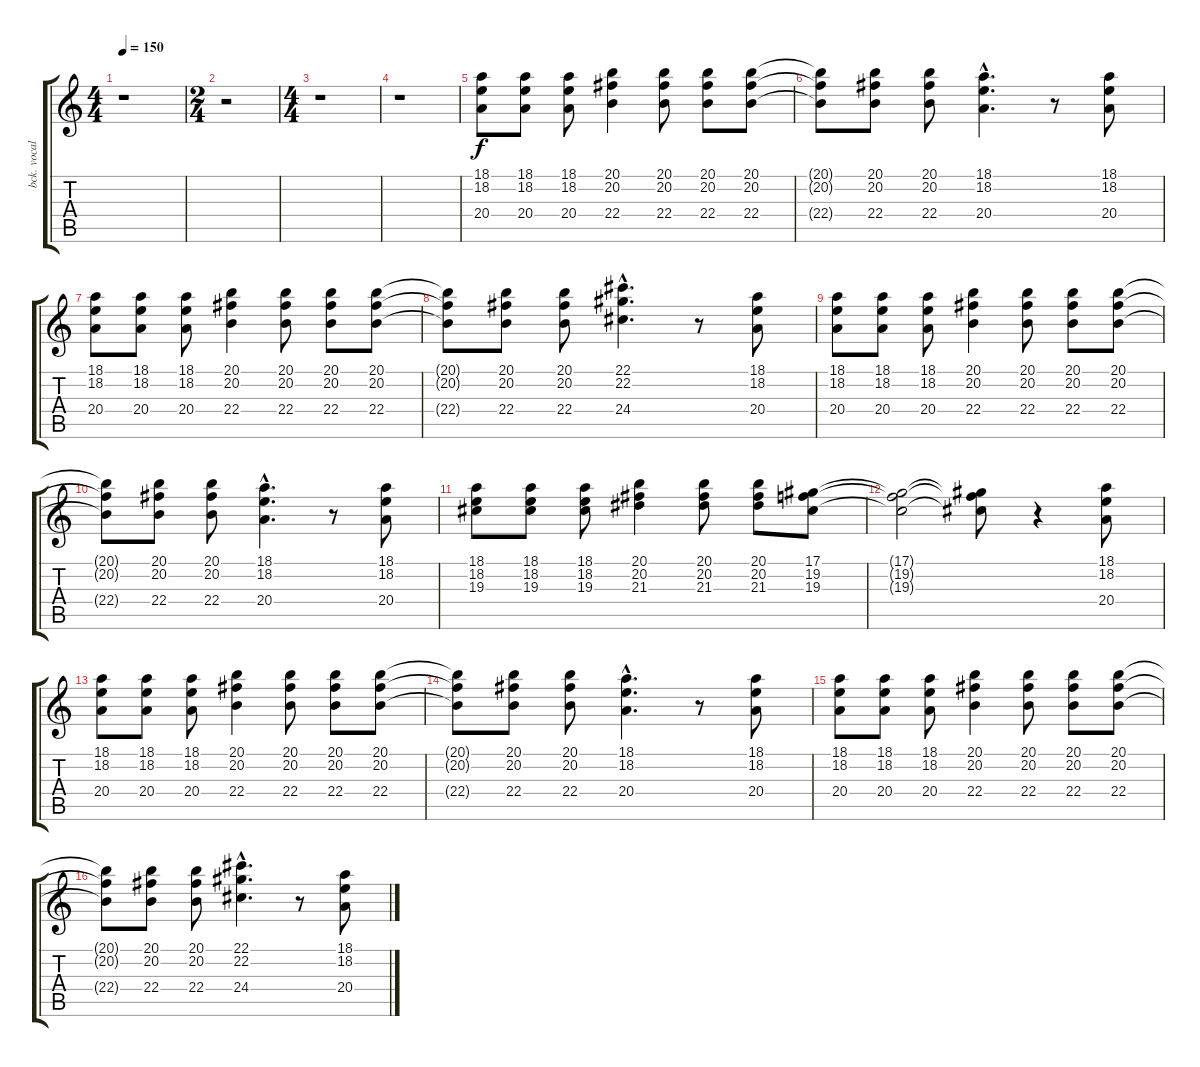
\track ("bck. vocal" "bck. vocal") {instrument flute}
\staff {score tabs}
\tuning (Eb4 Bb3 Gb3 Db3 Ab2 Eb2) {hide}
\ts (4 4)
\tempo 150
\clef g2
\ks c
r.1{dy f} |
\ts (2 4)
r.2 |
\ts (4 4)
r.1 |
r.1 |
(18.1 18.2 20.4).8 (18.1 18.2 20.4).8 (18.1 18.2 20.4).8 (20.1 20.2 22.4).4 (20.1 20.2 22.4).8 (20.1 20.2 22.4).8 (20.1 20.2 22.4).8 |
(20.1{t} 20.2{t} 22.4{t}).8 (20.1 20.2 22.4).8 (20.1 20.2 22.4).8 (18.1{hac} 18.2{hac} 20.4{hac}).4{d} r.8 (18.1 18.2 20.4).8 |
(18.1 18.2 20.4).8 (18.1 18.2 20.4).8 (18.1 18.2 20.4).8 (20.1 20.2 22.4).4 (20.1 20.2 22.4).8 (20.1 20.2 22.4).8 (20.1 20.2 22.4).8 |
(20.1{t} 20.2{t} 22.4{t}).8 (20.1 20.2 22.4).8 (20.1 20.2 22.4).8 (22.1{hac} 22.2{hac} 24.4{hac}).4{d} r.8 (18.1 18.2 20.4).8 |
(18.1 18.2 20.4).8 (18.1 18.2 20.4).8 (18.1 18.2 20.4).8 (20.1 20.2 22.4).4 (20.1 20.2 22.4).8 (20.1 20.2 22.4).8 (20.1 20.2 22.4).8 |
(20.1{t} 20.2{t} 22.4{t}).8 (20.1 20.2 22.4).8 (20.1 20.2 22.4).8 (18.1{hac} 18.2{hac} 20.4{hac}).4{d} r.8 (18.1 18.2 20.4).8 |
(18.1 18.2 19.3).8 (18.1 18.2 19.3).8 (18.1 18.2 19.3).8 (20.1 20.2 21.3).4 (20.1 20.2 21.3).8 (20.1 20.2 21.3).8 (17.1 19.2 19.3).8 |
(17.1{t} 19.2{t} 19.3{t}).2 (17.1{t} 19.2{t} 19.3{t}).8 r.4 (18.1 18.2 20.4).8 |
(18.1 18.2 20.4).8 (18.1 18.2 20.4).8 (18.1 18.2 20.4).8 (20.1 20.2 22.4).4 (20.1 20.2 22.4).8 (20.1 20.2 22.4).8 (20.1 20.2 22.4).8 |
(20.1{t} 20.2{t} 22.4{t}).8 (20.1 20.2 22.4).8 (20.1 20.2 22.4).8 (18.1{hac} 18.2{hac} 20.4{hac}).4{d} r.8 (18.1 18.2 20.4).8 |
(18.1 18.2 20.4).8 (18.1 18.2 20.4).8 (18.1 18.2 20.4).8 (20.1 20.2 22.4).4 (20.1 20.2 22.4).8 (20.1 20.2 22.4).8 (20.1 20.2 22.4).8 |
(20.1{t} 20.2{t} 22.4{t}).8 (20.1 20.2 22.4).8 (20.1 20.2 22.4).8 (22.1{hac} 22.2{hac} 24.4{hac}).4{d} r.8 (18.1 18.2 20.4).8
